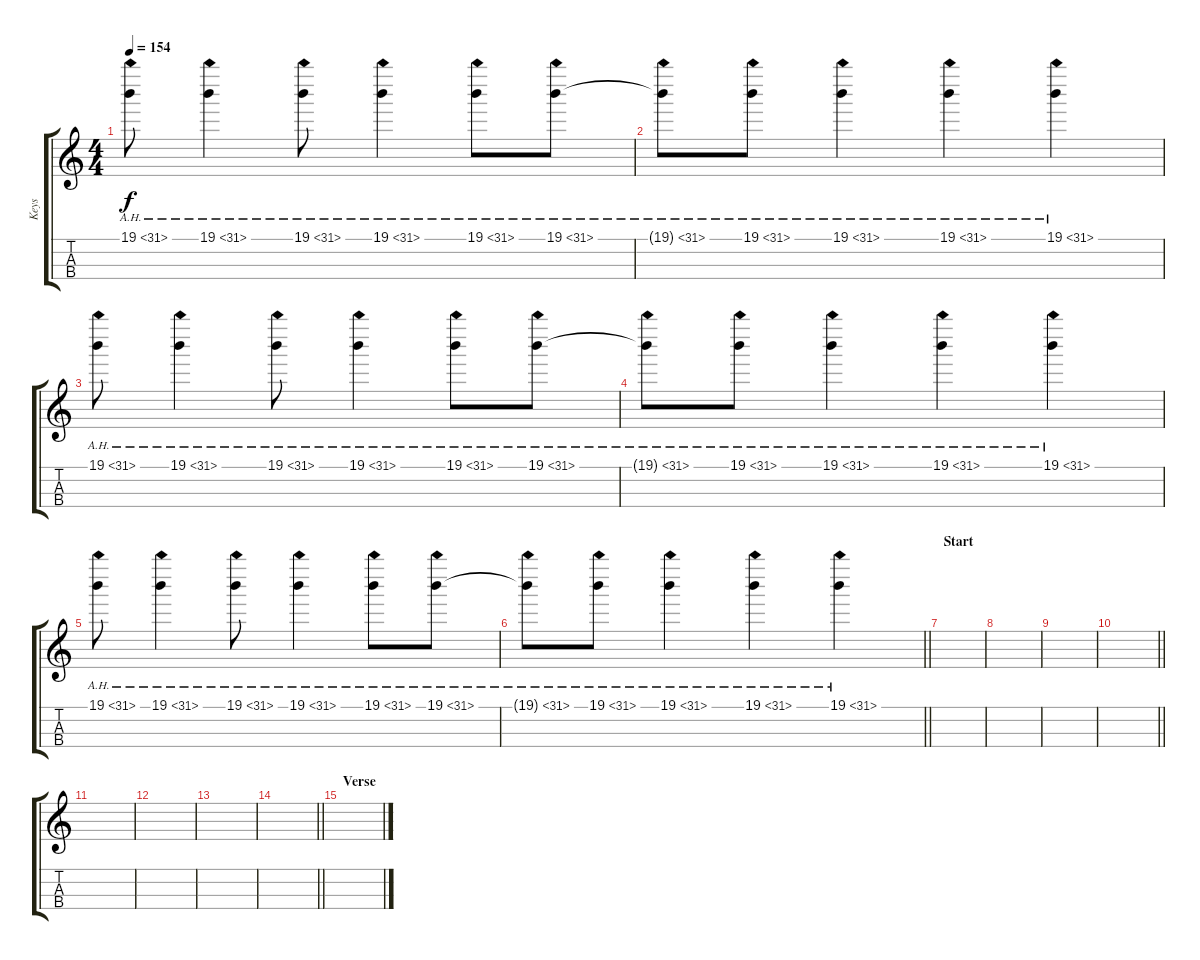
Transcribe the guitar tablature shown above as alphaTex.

\track ("Keys" "Keys") {instrument stringensemble1}
\staff {score tabs}
\tuning (E5 A4 D4 G3) {hide}
\ts (4 4)
\tempo 154
\clef g2
\ks c
19.1{ah 12}.8{dy f} 19.1{ah 12}.4 19.1{ah 12}.8 19.1{ah 12}.4 19.1{ah 12}.8 19.1{ah 12}.8 |
19.1{ah 12 t}.8 19.1{ah 12}.8 19.1{ah 12}.4 19.1{ah 12}.4 19.1{ah 12}.4 |
19.1{ah 12}.8 19.1{ah 12}.4 19.1{ah 12}.8 19.1{ah 12}.4 19.1{ah 12}.8 19.1{ah 12}.8 |
19.1{ah 12 t}.8 19.1{ah 12}.8 19.1{ah 12}.4 19.1{ah 12}.4 19.1{ah 12}.4 |
19.1{ah 12}.8 19.1{ah 12}.4 19.1{ah 12}.8 19.1{ah 12}.4 19.1{ah 12}.8 19.1{ah 12}.8 |
\barLineRight lightlight
19.1{ah 12 t}.8 19.1{ah 12}.8 19.1{ah 12}.4 19.1{ah 12}.4 19.1{ah 12}.4 |
\section ("" "Start")
|
|
|
\barLineRight lightlight
|
|
|
|
\barLineRight lightlight
|
\section ("" "Verse")
